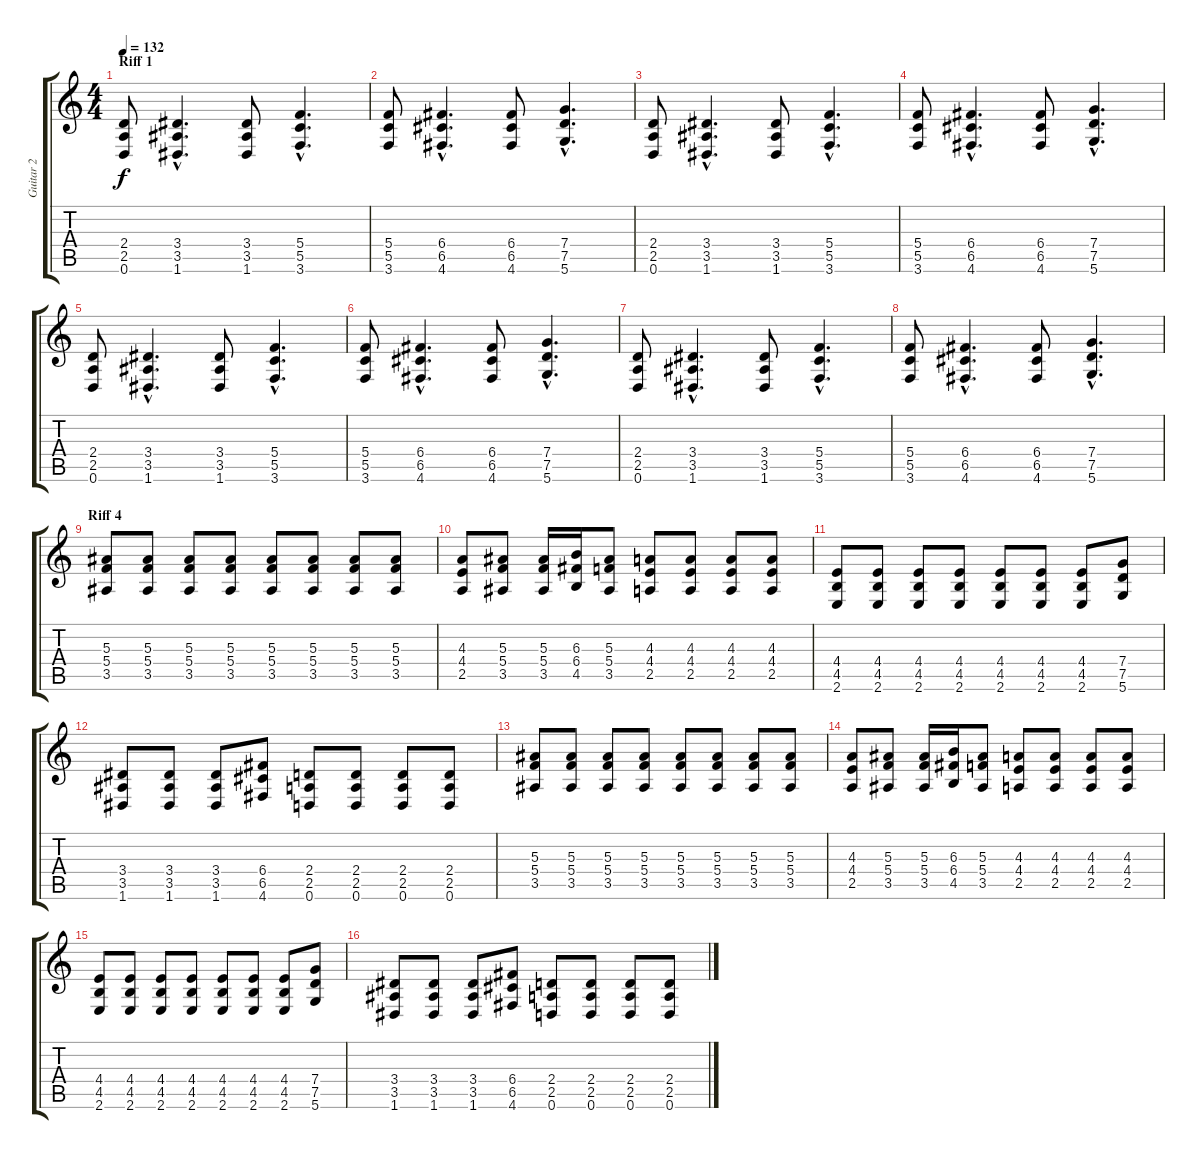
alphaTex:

\track ("Guitar 2" "Guitar 2") {instrument overdrivenguitar}
\staff {score tabs}
\tuning (D4 A3 F3 C3 G2 D2) {hide}
\ts (4 4)
\section ("" "Riff 1")
\tempo 132
\clef g2
\ks c
(2.4 2.5 0.6).8{dy f} (3.4{hac} 3.5{hac} 1.6{hac}).4{d} (3.4 3.5 1.6).8 (5.4{hac} 5.5{hac} 3.6{hac}).4{d} |
(5.4 5.5 3.6).8 (6.4{hac} 6.5{hac} 4.6{hac}).4{d} (6.4 6.5 4.6).8 (7.4{hac} 7.5{hac} 5.6{hac}).4{d} |
(2.4 2.5 0.6).8 (3.4{hac} 3.5{hac} 1.6{hac}).4{d} (3.4 3.5 1.6).8 (5.4{hac} 5.5{hac} 3.6{hac}).4{d} |
(5.4 5.5 3.6).8 (6.4{hac} 6.5{hac} 4.6{hac}).4{d} (6.4 6.5 4.6).8 (7.4{hac} 7.5{hac} 5.6{hac}).4{d} |
(2.4 2.5 0.6).8 (3.4{hac} 3.5{hac} 1.6{hac}).4{d} (3.4 3.5 1.6).8 (5.4{hac} 5.5{hac} 3.6{hac}).4{d} |
(5.4 5.5 3.6).8 (6.4{hac} 6.5{hac} 4.6{hac}).4{d} (6.4 6.5 4.6).8 (7.4{hac} 7.5{hac} 5.6{hac}).4{d} |
(2.4 2.5 0.6).8 (3.4{hac} 3.5{hac} 1.6{hac}).4{d} (3.4 3.5 1.6).8 (5.4{hac} 5.5{hac} 3.6{hac}).4{d} |
(5.4 5.5 3.6).8 (6.4{hac} 6.5{hac} 4.6{hac}).4{d} (6.4 6.5 4.6).8 (7.4{hac} 7.5{hac} 5.6{hac}).4{d} |
\section ("" "Riff 4")
(5.3 5.4 3.5).8 (5.3 5.4 3.5).8 (5.3 5.4 3.5).8 (5.3 5.4 3.5).8 (5.3 5.4 3.5).8 (5.3 5.4 3.5).8 (5.3 5.4 3.5).8 (5.3 5.4 3.5).8 |
(4.3 4.4 2.5).8 (5.3 5.4 3.5).8 (5.3 5.4 3.5).16 (6.3 6.4 4.5).16 (5.3 5.4 3.5).8 (4.3 4.4 2.5).8 (4.3 4.4 2.5).8 (4.3 4.4 2.5).8 (4.3 4.4 2.5).8 |
(4.4 4.5 2.6).8 (4.4 4.5 2.6).8 (4.4 4.5 2.6).8 (4.4 4.5 2.6).8 (4.4 4.5 2.6).8 (4.4 4.5 2.6).8 (4.4 4.5 2.6).8 (7.4 7.5 5.6).8 |
(3.4 3.5 1.6).8 (3.4 3.5 1.6).8 (3.4 3.5 1.6).8 (6.4 6.5 4.6).8 (2.4 2.5 0.6).8 (2.4 2.5 0.6).8 (2.4 2.5 0.6).8 (2.4 2.5 0.6).8 |
(5.3 5.4 3.5).8 (5.3 5.4 3.5).8 (5.3 5.4 3.5).8 (5.3 5.4 3.5).8 (5.3 5.4 3.5).8 (5.3 5.4 3.5).8 (5.3 5.4 3.5).8 (5.3 5.4 3.5).8 |
(4.3 4.4 2.5).8 (5.3 5.4 3.5).8 (5.3 5.4 3.5).16 (6.3 6.4 4.5).16 (5.3 5.4 3.5).8 (4.3 4.4 2.5).8 (4.3 4.4 2.5).8 (4.3 4.4 2.5).8 (4.3 4.4 2.5).8 |
(4.4 4.5 2.6).8 (4.4 4.5 2.6).8 (4.4 4.5 2.6).8 (4.4 4.5 2.6).8 (4.4 4.5 2.6).8 (4.4 4.5 2.6).8 (4.4 4.5 2.6).8 (7.4 7.5 5.6).8 |
(3.4 3.5 1.6).8 (3.4 3.5 1.6).8 (3.4 3.5 1.6).8 (6.4 6.5 4.6).8 (2.4 2.5 0.6).8 (2.4 2.5 0.6).8 (2.4 2.5 0.6).8 (2.4 2.5 0.6).8
